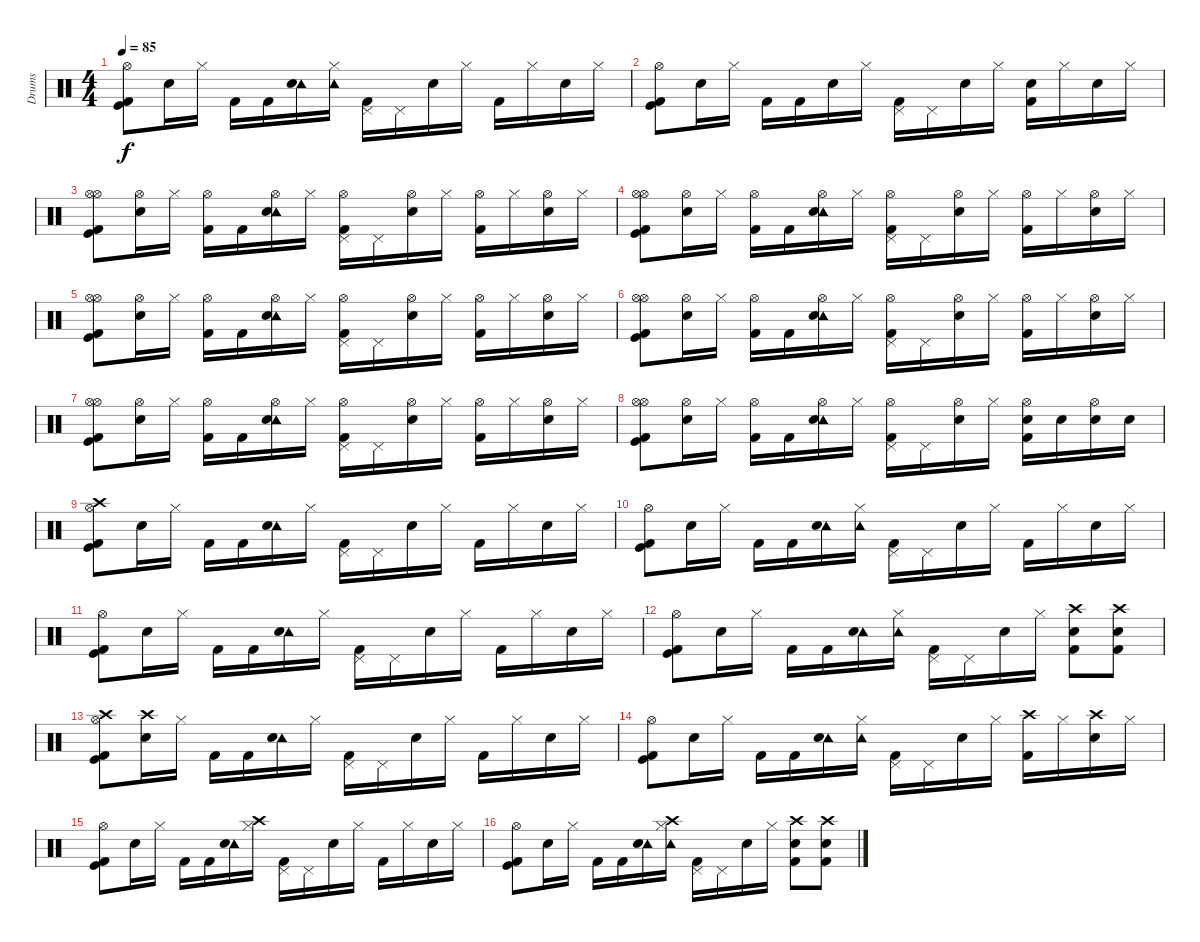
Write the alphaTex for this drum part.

\track ("Drums" "Drums") {instrument percussion}
\staff {score}
\articulation defaults
\ts (4 4)
\tempo 85
\clef neutral
\ks c
("Hi-Hat (open)" "Kick (hit) 2" "Kick (hit)").8{dy f} "Snare (hit) 2".16 "Hi-Hat (closed)".16 "Kick (hit) 2".16 "Kick (hit) 2".16 ("Tambourine (hit)" "Snare (hit) 2").16 ("Tambourine (hit)" "Hi-Hat (closed)").16 ("Pedal Hi-Hat (hit)" "Kick (hit) 2").16 "Pedal Hi-Hat (hit)".16 "Snare (hit) 2".16 "Hi-Hat (closed)".16 "Kick (hit) 2".16 "Hi-Hat (closed)".16 "Snare (hit) 2".16 "Hi-Hat (closed)".16 |
("Hi-Hat (open)" "Kick (hit) 2" "Kick (hit)").8 "Snare (hit) 2".16 "Hi-Hat (closed)".16 "Kick (hit) 2".16 "Kick (hit) 2".16 "Snare (hit) 2".16 "Hi-Hat (closed)".16 ("Pedal Hi-Hat (hit)" "Kick (hit) 2").16 "Pedal Hi-Hat (hit)".16 "Snare (hit) 2".16 "Hi-Hat (closed)".16 ("Snare (hit) 2" "Kick (hit) 2").16 "Hi-Hat (closed)".16 "Snare (hit) 2".16 "Hi-Hat (closed)".16 |
("Hi-Hat (open)" "Hi-Hat (open)" "Kick (hit) 2" "Kick (hit)").8 ("Hi-Hat (open)" "Snare (hit) 2").16 "Hi-Hat (closed)".16 ("Hi-Hat (open)" "Kick (hit) 2").16 "Kick (hit) 2".16 ("Hi-Hat (open)" "Tambourine (hit)" "Snare (hit) 2").16 "Hi-Hat (closed)".16 ("Hi-Hat (open)" "Pedal Hi-Hat (hit)" "Kick (hit) 2").16 "Pedal Hi-Hat (hit)".16 ("Hi-Hat (open)" "Snare (hit) 2").16 "Hi-Hat (closed)".16 ("Hi-Hat (open)" "Kick (hit) 2").16 "Hi-Hat (closed)".16 ("Hi-Hat (open)" "Snare (hit) 2").16 "Hi-Hat (closed)".16 |
("Hi-Hat (open)" "Hi-Hat (open)" "Kick (hit) 2" "Kick (hit)").8 ("Hi-Hat (open)" "Snare (hit) 2").16 "Hi-Hat (closed)".16 ("Hi-Hat (open)" "Kick (hit) 2").16 "Kick (hit) 2".16 ("Hi-Hat (open)" "Tambourine (hit)" "Snare (hit) 2").16 "Hi-Hat (closed)".16 ("Hi-Hat (open)" "Pedal Hi-Hat (hit)" "Kick (hit) 2").16 "Pedal Hi-Hat (hit)".16 ("Hi-Hat (open)" "Snare (hit) 2").16 "Hi-Hat (closed)".16 ("Hi-Hat (open)" "Kick (hit) 2").16 "Hi-Hat (closed)".16 ("Hi-Hat (open)" "Snare (hit) 2").16 "Hi-Hat (closed)".16 |
("Hi-Hat (open)" "Hi-Hat (open)" "Kick (hit) 2" "Kick (hit)").8 ("Hi-Hat (open)" "Snare (hit) 2").16 "Hi-Hat (closed)".16 ("Hi-Hat (open)" "Kick (hit) 2").16 "Kick (hit) 2".16 ("Hi-Hat (open)" "Tambourine (hit)" "Snare (hit) 2").16 "Hi-Hat (closed)".16 ("Hi-Hat (open)" "Pedal Hi-Hat (hit)" "Kick (hit) 2").16 "Pedal Hi-Hat (hit)".16 ("Hi-Hat (open)" "Snare (hit) 2").16 "Hi-Hat (closed)".16 ("Hi-Hat (open)" "Kick (hit) 2").16 "Hi-Hat (closed)".16 ("Hi-Hat (open)" "Snare (hit) 2").16 "Hi-Hat (closed)".16 |
("Hi-Hat (open)" "Hi-Hat (open)" "Kick (hit) 2" "Kick (hit)").8 ("Hi-Hat (open)" "Snare (hit) 2").16 "Hi-Hat (closed)".16 ("Hi-Hat (open)" "Kick (hit) 2").16 "Kick (hit) 2".16 ("Hi-Hat (open)" "Tambourine (hit)" "Snare (hit) 2").16 "Hi-Hat (closed)".16 ("Hi-Hat (open)" "Pedal Hi-Hat (hit)" "Kick (hit) 2").16 "Pedal Hi-Hat (hit)".16 ("Hi-Hat (open)" "Snare (hit) 2").16 "Hi-Hat (closed)".16 ("Hi-Hat (open)" "Kick (hit) 2").16 "Hi-Hat (closed)".16 ("Hi-Hat (open)" "Snare (hit) 2").16 "Hi-Hat (closed)".16 |
("Hi-Hat (open)" "Hi-Hat (open)" "Kick (hit) 2" "Kick (hit)").8 ("Hi-Hat (open)" "Snare (hit) 2").16 "Hi-Hat (closed)".16 ("Hi-Hat (open)" "Kick (hit) 2").16 "Kick (hit) 2".16 ("Hi-Hat (open)" "Tambourine (hit)" "Snare (hit) 2").16 "Hi-Hat (closed)".16 ("Hi-Hat (open)" "Pedal Hi-Hat (hit)" "Kick (hit) 2").16 "Pedal Hi-Hat (hit)".16 ("Hi-Hat (open)" "Snare (hit) 2").16 "Hi-Hat (closed)".16 ("Hi-Hat (open)" "Kick (hit) 2").16 "Hi-Hat (closed)".16 ("Hi-Hat (open)" "Snare (hit) 2").16 "Hi-Hat (closed)".16 |
("Hi-Hat (open)" "Hi-Hat (open)" "Kick (hit) 2" "Kick (hit)").8 ("Hi-Hat (open)" "Snare (hit) 2").16 "Hi-Hat (closed)".16 ("Hi-Hat (open)" "Kick (hit) 2").16 "Kick (hit) 2".16 ("Hi-Hat (open)" "Tambourine (hit)" "Snare (hit) 2").16 "Hi-Hat (closed)".16 ("Hi-Hat (open)" "Pedal Hi-Hat (hit)" "Kick (hit) 2").16 "Pedal Hi-Hat (hit)".16 ("Hi-Hat (open)" "Snare (hit) 2").16 "Hi-Hat (closed)".16 ("Hi-Hat (open)" "Snare (hit) 2" "Kick (hit) 2").16 "Snare (hit) 2".16 ("Hi-Hat (open)" "Snare (hit) 2").16 "Snare (hit) 2".16 |
("Crash high (hit)" "Hi-Hat (open)" "Kick (hit) 2" "Kick (hit)").8 "Snare (hit) 2".16 "Hi-Hat (closed)".16 "Kick (hit) 2".16 "Kick (hit) 2".16 ("Tambourine (hit)" "Snare (hit) 2").16 "Hi-Hat (closed)".16 ("Pedal Hi-Hat (hit)" "Kick (hit) 2").16 "Pedal Hi-Hat (hit)".16 "Snare (hit) 2".16 "Hi-Hat (closed)".16 "Kick (hit) 2".16 "Hi-Hat (closed)".16 "Snare (hit) 2".16 "Hi-Hat (closed)".16 |
("Hi-Hat (open)" "Kick (hit) 2" "Kick (hit)").8 "Snare (hit) 2".16 "Hi-Hat (closed)".16 "Kick (hit) 2".16 "Kick (hit) 2".16 ("Tambourine (hit)" "Snare (hit) 2").16 ("Tambourine (hit)" "Hi-Hat (closed)").16 ("Pedal Hi-Hat (hit)" "Kick (hit) 2").16 "Pedal Hi-Hat (hit)".16 "Snare (hit) 2".16 "Hi-Hat (closed)".16 "Kick (hit) 2".16 "Hi-Hat (closed)".16 "Snare (hit) 2".16 "Hi-Hat (closed)".16 |
("Hi-Hat (open)" "Kick (hit) 2" "Kick (hit)").8 "Snare (hit) 2".16 "Hi-Hat (closed)".16 "Kick (hit) 2".16 "Kick (hit) 2".16 ("Tambourine (hit)" "Snare (hit) 2").16 "Hi-Hat (closed)".16 ("Pedal Hi-Hat (hit)" "Kick (hit) 2").16 "Pedal Hi-Hat (hit)".16 "Snare (hit) 2".16 "Hi-Hat (closed)".16 "Kick (hit) 2".16 "Hi-Hat (closed)".16 "Snare (hit) 2".16 "Hi-Hat (closed)".16 |
("Hi-Hat (open)" "Kick (hit) 2" "Kick (hit)").8 "Snare (hit) 2".16 "Hi-Hat (closed)".16 "Kick (hit) 2".16 "Kick (hit) 2".16 ("Tambourine (hit)" "Snare (hit) 2").16 ("Tambourine (hit)" "Hi-Hat (closed)").16 ("Pedal Hi-Hat (hit)" "Kick (hit) 2").16 "Pedal Hi-Hat (hit)".16 "Snare (hit) 2".16 "Hi-Hat (closed)".16 ("Crash high (hit)" "Snare (hit) 2" "Kick (hit) 2").8 ("Crash high (hit)" "Snare (hit) 2" "Kick (hit) 2").8 |
("Crash high (hit)" "Hi-Hat (open)" "Kick (hit) 2" "Kick (hit)").8 ("Crash high (hit)" "Snare (hit) 2").16 "Hi-Hat (closed)".16 "Kick (hit) 2".16 "Kick (hit) 2".16 ("Tambourine (hit)" "Snare (hit) 2").16 "Hi-Hat (closed)".16 ("Pedal Hi-Hat (hit)" "Kick (hit) 2").16 "Pedal Hi-Hat (hit)".16 "Snare (hit) 2".16 "Hi-Hat (closed)".16 "Kick (hit) 2".16 "Hi-Hat (closed)".16 "Snare (hit) 2".16 "Hi-Hat (closed)".16 |
("Hi-Hat (open)" "Kick (hit) 2" "Kick (hit)").8 "Snare (hit) 2".16 "Hi-Hat (closed)".16 "Kick (hit) 2".16 "Kick (hit) 2".16 ("Tambourine (hit)" "Snare (hit) 2").16 ("Tambourine (hit)" "Hi-Hat (closed)").16 ("Pedal Hi-Hat (hit)" "Kick (hit) 2").16 "Pedal Hi-Hat (hit)".16 "Snare (hit) 2".16 "Hi-Hat (closed)".16 ("Crash high (hit)" "Kick (hit) 2").16 "Hi-Hat (closed)".16 ("Crash high (hit)" "Snare (hit) 2").16 "Hi-Hat (closed)".16 |
("Hi-Hat (open)" "Kick (hit) 2" "Kick (hit)").8 "Snare (hit) 2".16 "Hi-Hat (closed)".16 "Kick (hit) 2".16 "Kick (hit) 2".16 ("Tambourine (hit)" "Snare (hit) 2").16 ("Crash high (hit)" "Hi-Hat (closed)").16 ("Pedal Hi-Hat (hit)" "Kick (hit) 2").16 "Pedal Hi-Hat (hit)".16 "Snare (hit) 2".16 "Hi-Hat (closed)".16 "Kick (hit) 2".16 "Hi-Hat (closed)".16 "Snare (hit) 2".16 "Hi-Hat (closed)".16 |
("Hi-Hat (open)" "Kick (hit) 2" "Kick (hit)").8 "Snare (hit) 2".16 "Hi-Hat (closed)".16 "Kick (hit) 2".16 "Kick (hit) 2".16 ("Tambourine (hit)" "Snare (hit) 2").16 ("Crash high (hit)" "Tambourine (hit)" "Hi-Hat (closed)").16 ("Pedal Hi-Hat (hit)" "Kick (hit) 2").16 "Pedal Hi-Hat (hit)".16 "Snare (hit) 2".16 "Hi-Hat (closed)".16 ("Crash high (hit)" "Snare (hit) 2" "Kick (hit) 2").8 ("Crash high (hit)" "Snare (hit) 2" "Kick (hit) 2").8
